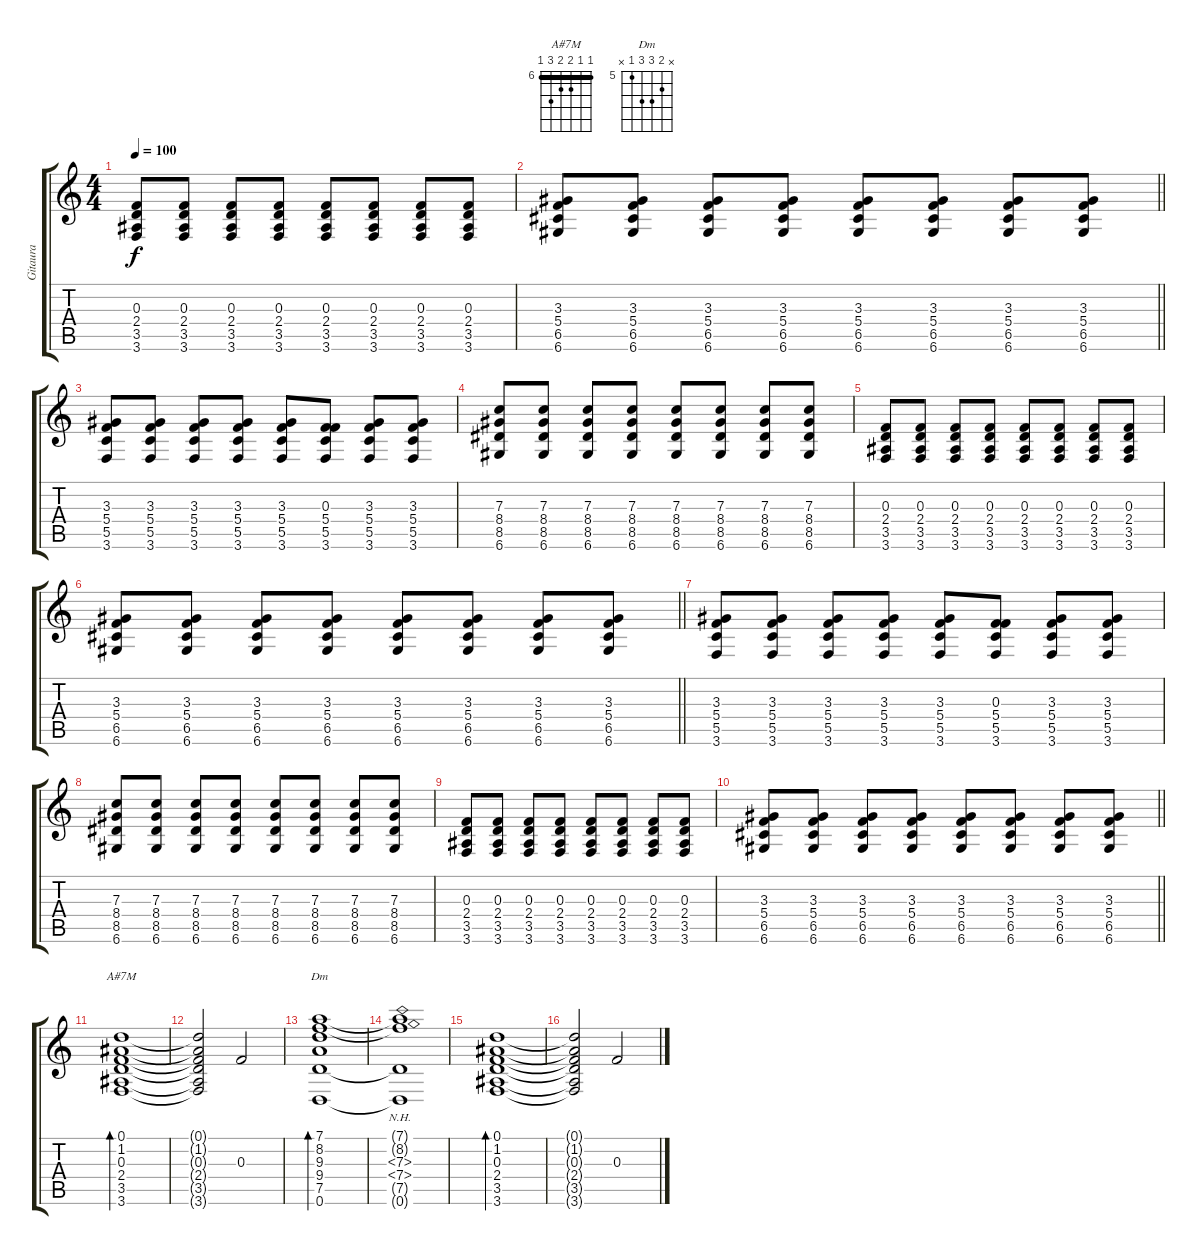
\track ("Gitaura" "Gitaura") {instrument electricguitarjazz}
\staff {score tabs}
\tuning (D4 A3 F3 C3 G2 D2) {hide}
\chord ("A#7M" 6 6 7 7 8 6) {firstfret 6 barre 6}
\chord ("Dm" x 6 7 7 5 x) {firstfret 5}
\ts (4 4)
\tempo 100
\clef g2
\ks c
(0.3 2.4 3.5 3.6).8{dy f} (0.3 2.4 3.5 3.6).8 (0.3 2.4 3.5 3.6).8 (0.3 2.4 3.5 3.6).8 (0.3 2.4 3.5 3.6).8 (0.3 2.4 3.5 3.6).8 (0.3 2.4 3.5 3.6).8 (0.3 2.4 3.5 3.6).8 |
\barLineRight lightlight
(3.3 5.4 6.5 6.6).8 (3.3 5.4 6.5 6.6).8 (3.3 5.4 6.5 6.6).8 (3.3 5.4 6.5 6.6).8 (3.3 5.4 6.5 6.6).8 (3.3 5.4 6.5 6.6).8 (3.3 5.4 6.5 6.6).8 (3.3 5.4 6.5 6.6).8 |
(3.3 5.4 5.5 3.6).8 (3.3 5.4 5.5 3.6).8 (3.3 5.4 5.5 3.6).8 (3.3 5.4 5.5 3.6).8 (3.3 5.4 5.5 3.6).8 (0.3 5.4 5.5 3.6).8 (3.3 5.4 5.5 3.6).8 (3.3 5.4 5.5 3.6).8 |
(7.3 8.4 8.5 6.6).8 (7.3 8.4 8.5 6.6).8 (7.3 8.4 8.5 6.6).8 (7.3 8.4 8.5 6.6).8 (7.3 8.4 8.5 6.6).8 (7.3 8.4 8.5 6.6).8 (7.3 8.4 8.5 6.6).8 (7.3 8.4 8.5 6.6).8 |
(0.3 2.4 3.5 3.6).8 (0.3 2.4 3.5 3.6).8 (0.3 2.4 3.5 3.6).8 (0.3 2.4 3.5 3.6).8 (0.3 2.4 3.5 3.6).8 (0.3 2.4 3.5 3.6).8 (0.3 2.4 3.5 3.6).8 (0.3 2.4 3.5 3.6).8 |
\barLineRight lightlight
(3.3 5.4 6.5 6.6).8 (3.3 5.4 6.5 6.6).8 (3.3 5.4 6.5 6.6).8 (3.3 5.4 6.5 6.6).8 (3.3 5.4 6.5 6.6).8 (3.3 5.4 6.5 6.6).8 (3.3 5.4 6.5 6.6).8 (3.3 5.4 6.5 6.6).8 |
(3.3 5.4 5.5 3.6).8 (3.3 5.4 5.5 3.6).8 (3.3 5.4 5.5 3.6).8 (3.3 5.4 5.5 3.6).8 (3.3 5.4 5.5 3.6).8 (0.3 5.4 5.5 3.6).8 (3.3 5.4 5.5 3.6).8 (3.3 5.4 5.5 3.6).8 |
(7.3 8.4 8.5 6.6).8 (7.3 8.4 8.5 6.6).8 (7.3 8.4 8.5 6.6).8 (7.3 8.4 8.5 6.6).8 (7.3 8.4 8.5 6.6).8 (7.3 8.4 8.5 6.6).8 (7.3 8.4 8.5 6.6).8 (7.3 8.4 8.5 6.6).8 |
(0.3 2.4 3.5 3.6).8 (0.3 2.4 3.5 3.6).8 (0.3 2.4 3.5 3.6).8 (0.3 2.4 3.5 3.6).8 (0.3 2.4 3.5 3.6).8 (0.3 2.4 3.5 3.6).8 (0.3 2.4 3.5 3.6).8 (0.3 2.4 3.5 3.6).8 |
\barLineRight lightlight
(3.3 5.4 6.5 6.6).8 (3.3 5.4 6.5 6.6).8 (3.3 5.4 6.5 6.6).8 (3.3 5.4 6.5 6.6).8 (3.3 5.4 6.5 6.6).8 (3.3 5.4 6.5 6.6).8 (3.3 5.4 6.5 6.6).8 (3.3 5.4 6.5 6.6).8 |
(0.1 1.2 0.3 2.4 3.5 3.6).1{bd 60 ch "A#7M" instrument electricguitarjazz} |
(0.1{t} 1.2{t} 0.3{t} 2.4{t} 3.5{t} 3.6{t}).2 0.3.2 |
(7.1 8.2 9.3 9.4 7.5 0.6).1{bd 60 ch "Dm"} |
(7.1{t} 8.2{t} 7.3{nh} 7.4{nh} 7.5{t} 0.6{t}).1 |
(0.1 1.2 0.3 2.4 3.5 3.6).1{bd 60 instrument electricguitarjazz} |
(0.1{t} 1.2{t} 0.3{t} 2.4{t} 3.5{t} 3.6{t}).2 0.3.2
